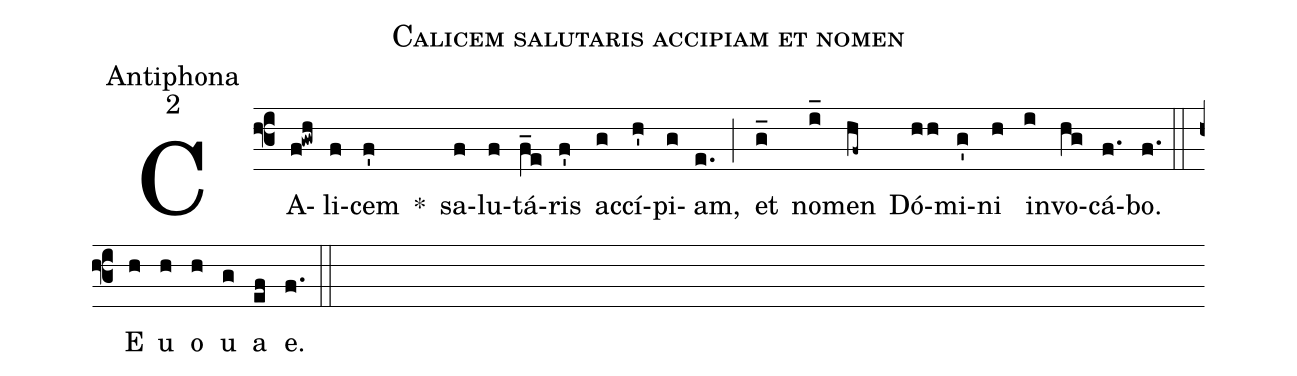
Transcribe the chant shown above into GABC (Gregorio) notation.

name:Calicem salutaris accipiam et nomen;
office-part:Antiphona;
mode:2;
%%
(f3) CA(f!gwh)li(f)cem(f') *() sa(f)lu(f)tá(f_e)ris(f') ac(g)cí(h')pi(g)am,(e.) (;) et(g_) no(i_)men(hf~) Dó(hh)mi(g')ni(h) in(i)vo(hg)cá(f.)bo.(f.) (::) E(h) u(h) o(h) u(g) a(ef) e.(f.) (::)
